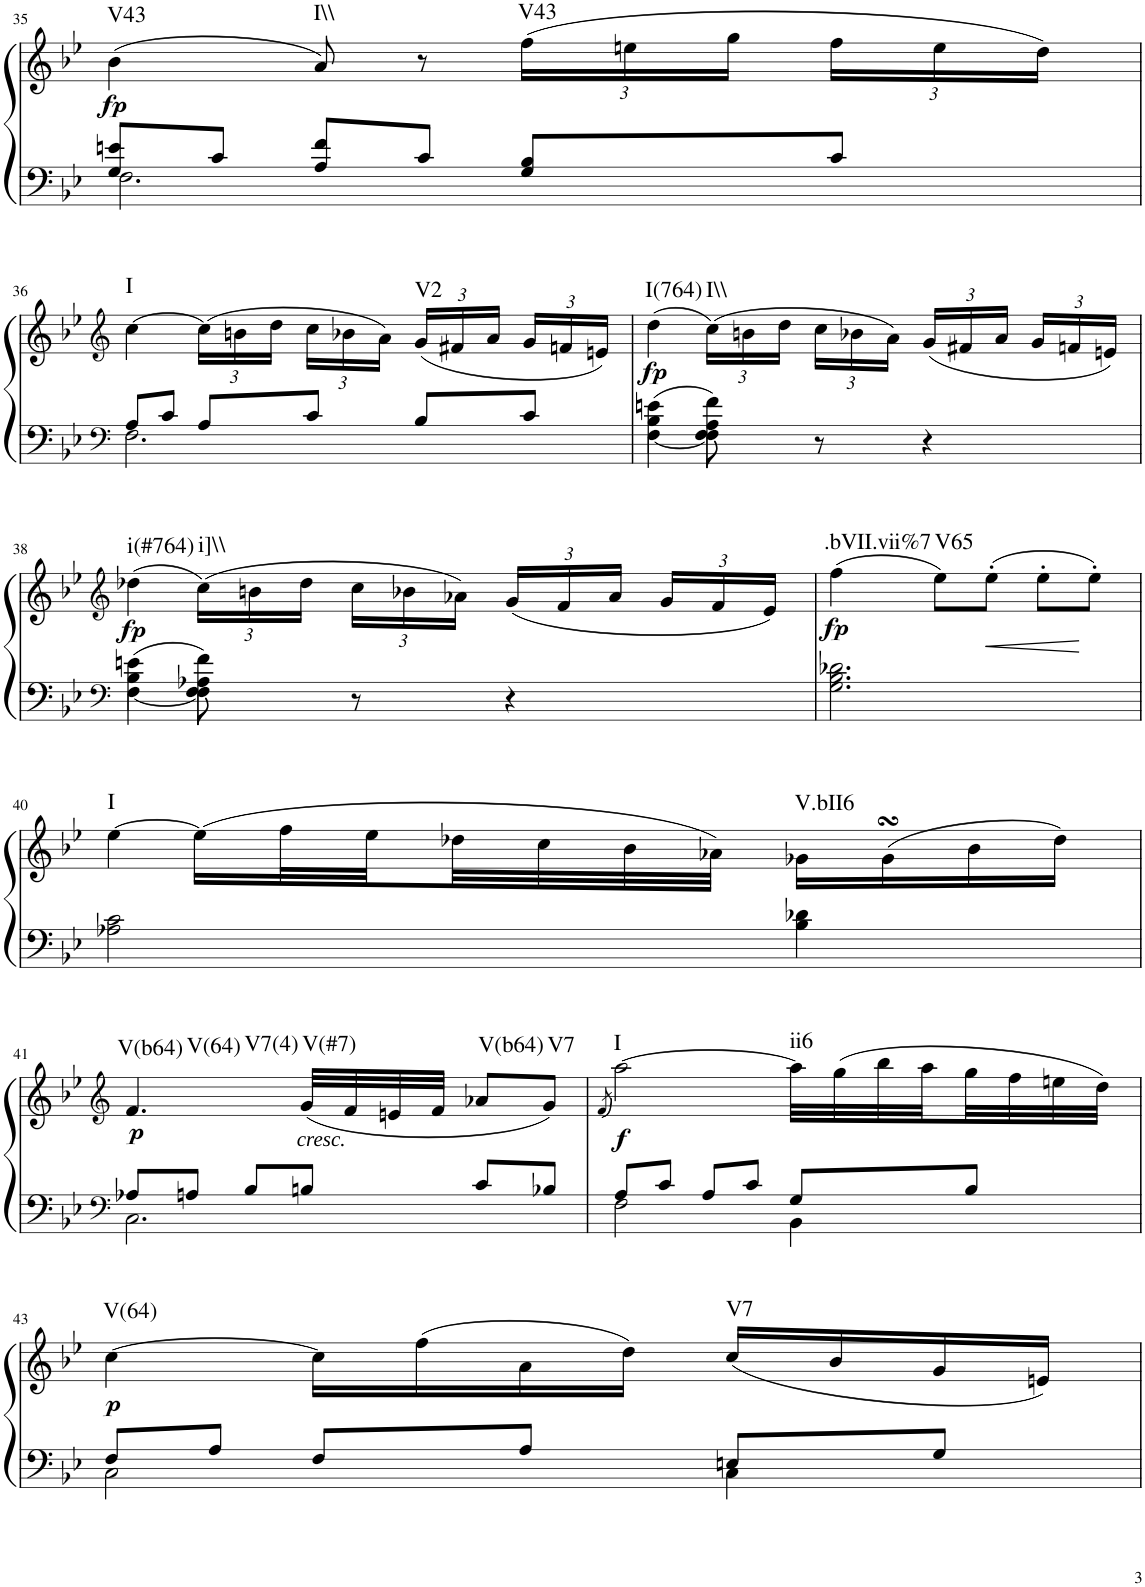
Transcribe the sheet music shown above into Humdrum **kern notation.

**kern	**kern	**dynam	**harte
*part1	*part1	*part1	*part1
*staff2	*staff1	*staff1/2	*
*I"unbenannt2	*	*	*
!!LO:PB:g=z
*clefF4	*clefG2	*	*
*k[b-e-]	*k[b-e-]	*	*
*M3/4	*M3/4	*	*
=35	=35	=35	=35
*^	*	*	*
!	!	!	!LO:DY:b	!LO:H:kt=V43
8G/ 8en/L	2.F\	(4b-\	fp	N
8c/J	.	.	.	.
!	!	!	!	!LO:H:kt=I\\
8A/ 8f/L	.	8a/)	.	N
8c/J	.	8r	.	.
*	*	*Xbrackettup	*	*
!	!	!	!	!LO:H:kt=V43
8G/ 8B-/L	.	(24ff\LL	.	N
.	.	24een\	.	.
.	.	24gg\JJ	.	.
8c/J	.	24ff\LL	.	.
.	.	24ee\	.	.
.	.	24dd\JJ)	.	.
!!LO:LB:g=z
=36	=36	=36	=36	=36
*clefF4	*	*clefG2	*	*
!	!	!	!	!LO:H:kt=I
8A/L	2.F\	[4cc\	.	N
8c/J	.	.	.	.
8A/L	.	(24cc\LL]	.	.
.	.	24bn\	.	.
.	.	24dd\JJ	.	.
8c/J	.	24cc\LL	.	.
.	.	24b-X\	.	.
.	.	24a\JJ)	.	.
!	!	!	!	!LO:H:kt=V2
8B-/L	.	(24g/LL	.	N
.	.	24f#X/	.	.
.	.	24a/JJ	.	.
8c/J	.	24g/LL	.	.
.	.	24fn/	.	.
.	.	24en/JJ)	.	.
=37	=37	=37	=37	=37
!	!	!	!LO:DY:b	!LO:H:kt=I(764)
4B-\ 4en\	[4F\	(4dd\	fp	N
!	!	!	!	!LO:H:kt=I\\
8F\ 8A\ 8f\	8F\]	(24cc\LL)	.	N
.	.	24bn\	.	.
.	.	24dd\JJ	.	.
8r	4.ryy	24cc\LL	.	.
.	.	24b-X\	.	.
.	.	24a\JJ)	.	.
4r	.	(24g/LL	.	.
.	.	24f#X/	.	.
.	.	24a/JJ	.	.
.	.	24g/LL	.	.
.	.	24fn/	.	.
.	.	24en/JJ)	.	.
!!LO:LB:g=z
=38	=38	=38	=38	=38
*clefF4	*	*clefG2	*	*
!	!	!	!LO:DY:b	!LO:H:kt=i(#764)
4B-\ 4en\	[4F\	(4dd-X\	fp	N
!	!	!	!	!LO:H:kt=i]\\
8F\ 8A-X\ 8f\	8F\]	(24cc\LL)	.	N
.	.	24bn\	.	.
.	.	24dd-\JJ	.	.
8r	4.ryy	24cc\LL	.	.
.	.	24b-X\	.	.
.	.	24a-X\JJ)	.	.
4r	.	(24g/LL	.	.
.	.	24f/	.	.
.	.	24a-/JJ	.	.
.	.	24g/LL	.	.
.	.	24f/	.	.
.	.	24e-/JJ)	.	.
=39	=39	=39	=39	=39
!	!	!	!LO:DY:b	!LO:H:kt=.bVII.vii%7
2.ryy	2.G\ 2.B-\ 2.d-X\	(4ff\	fp	N
!	!	!	!	!LO:H:kt=V65
.	.	8ee-\L)	.	N
!	!	!	!LO:HP:b	!
.	.	(8ee-'\J	<	.
.	.	8ee-'\L	.	.
.	.	8ee-'\J)	[	.
!!LO:LB:g=z
=40	=40	=40	=40	=40
!	!	!	!	!LO:H:kt=I
2.ryy	2A-X\ 2c\	[4ee-\	.	N
.	.	(16ee-\LL]	.	.
.	.	32ff\L	.	.
.	.	32ee-\	.	.
.	.	32dd-X\	.	.
.	.	32cc\	.	.
.	.	32b-\	.	.
.	.	32a-X\JJJ)	.	.
!	!	!	!	!LO:H:kt=V.bII6
.	4B-\ 4d-X\	16g-X\LL	.	N
.	.	(16g-sSSs\	.	.
.	.	16b-\	.	.
.	.	16dd-\JJ)	.	.
!!LO:LB:g=z
=41	=41	=41	=41	=41
*clefF4	*	*clefG2	*	*
!	!	!	!LO:DY:b	!LO:H:n=1:kt=V(b64)
!	!	!	!	!LO:H:n=2:kt=V(64)
!	!	!	!	!LO:H:n=3:kt=V7(4)
8A-X/L	2.C\	4.f/	p	N N N
8An/J	.	.	.	.
8B-/L	.	.	.	.
!	!	!LO:TX:b:i:t=cresc.	!	!LO:H:kt=V(#7)
8Bn/J	.	(32g/LLL	.	N
.	.	32f/	.	.
.	.	32en/	.	.
.	.	32f/JJJ	.	.
!	!	!	!	!LO:H:kt=V(b64)
8c/L	.	8a-X/L	.	N
!	!	!	!	!LO:H:kt=V7
8B-X/J	.	8g/J)	.	N
=42	=42	=42	=42	=42
.	.	(8qf/	.	.
!	!	!	!LO:DY:b	!LO:H:kt=I
8A/L	2F\	[2aa\)	f	N
8c/J	.	.	.	.
8A/L	.	.	.	.
8c/J	.	.	.	.
!	!	!	!	!LO:H:kt=ii6
8G/L	4BB-\	32aa\LLL]	.	N
.	.	(32gg\	.	.
.	.	32bb-\	.	.
.	.	32aa\	.	.
8B-/J	.	32gg\	.	.
.	.	32ff\	.	.
.	.	32een\	.	.
.	.	32dd\JJJ)	.	.
!!LO:LB:g=z
=43	=43	=43	=43	=43
!	!	!	!LO:DY:b	!LO:H:kt=V(64)
8F/L	2C\	[4cc\	p	N
8A/J	.	.	.	.
8F/L	.	16cc\LL]	.	.
.	.	(16ff\	.	.
8A/J	.	16a\	.	.
.	.	16dd\JJ)	.	.
!	!	!	!	!LO:H:kt=V7
8En/L	4C\	(16cc/LL	.	N
.	.	16b-/	.	.
8G/J	.	16g/	.	.
.	.	16en/JJ)	.	.
*v	*v	*	*	*
=	=	=	=
*-	*-	*-	*-
